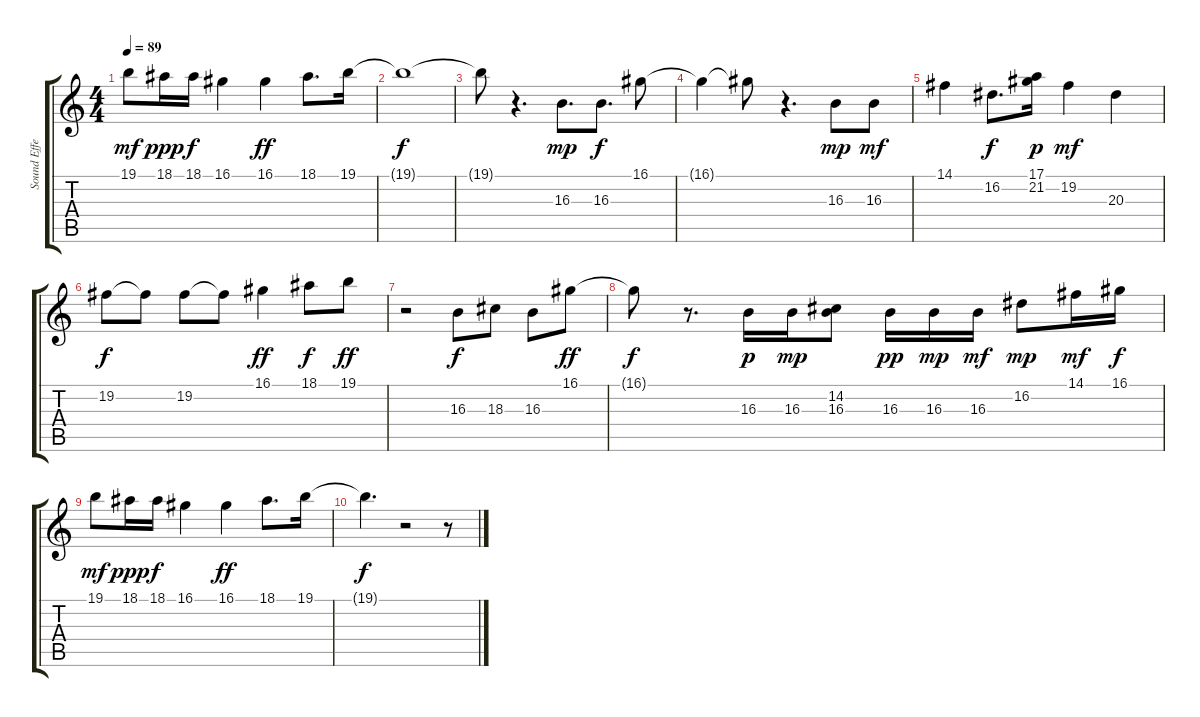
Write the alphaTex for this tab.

\track ("Sound Effect / Vocal" "Sound Effe") {instrument clarinet}
\staff {score tabs}
\tuning (E4 B3 G3 D3 A2 E2) {hide}
\ts (4 4)
\tempo 89
\clef g2
\ks c
19.1.8{dy mf} 18.1.16{dy ppp} 18.1.16{dy f} 16.1.4 16.1.4{dy ff} 18.1.8{d} 19.1.16 |
19.1{t}.1{dy f} |
19.1{t}.8 r.4{d} 16.3.8{d dy mp} 16.3.8{d dy f} 16.1.8 |
16.1{t}.4 16.1{t}.8 r.4{d} 16.3.8{dy mp} 16.3.8{dy mf} |
14.1.4 16.2.8{d dy f} (17.1 21.2).16{dy p} 19.2.4{dy mf} 20.3.4 |
19.2.8{dy f} 19.2{t}.8 19.2.8 19.2{t}.8 16.1.4{dy ff} 18.1.8{dy f} 19.1.8{dy ff} |
r.2 16.3.8{dy f} 18.3.8 16.3.8 16.1.8{dy ff} |
16.1{t}.8{dy f} r.8{d} 16.3.16{dy p} 16.3.16{dy mp} (14.2 16.3).8 16.3.16{dy pp} 16.3.16{dy mp} 16.3.16{dy mf} 16.2.8{dy mp} 14.1.16{dy mf} 16.1.16{dy f} |
19.1.8{dy mf} 18.1.16{dy ppp} 18.1.16{dy f} 16.1.4 16.1.4{dy ff} 18.1.8{d} 19.1.16 |
19.1{t}.4{d dy f} r.2 r.8
